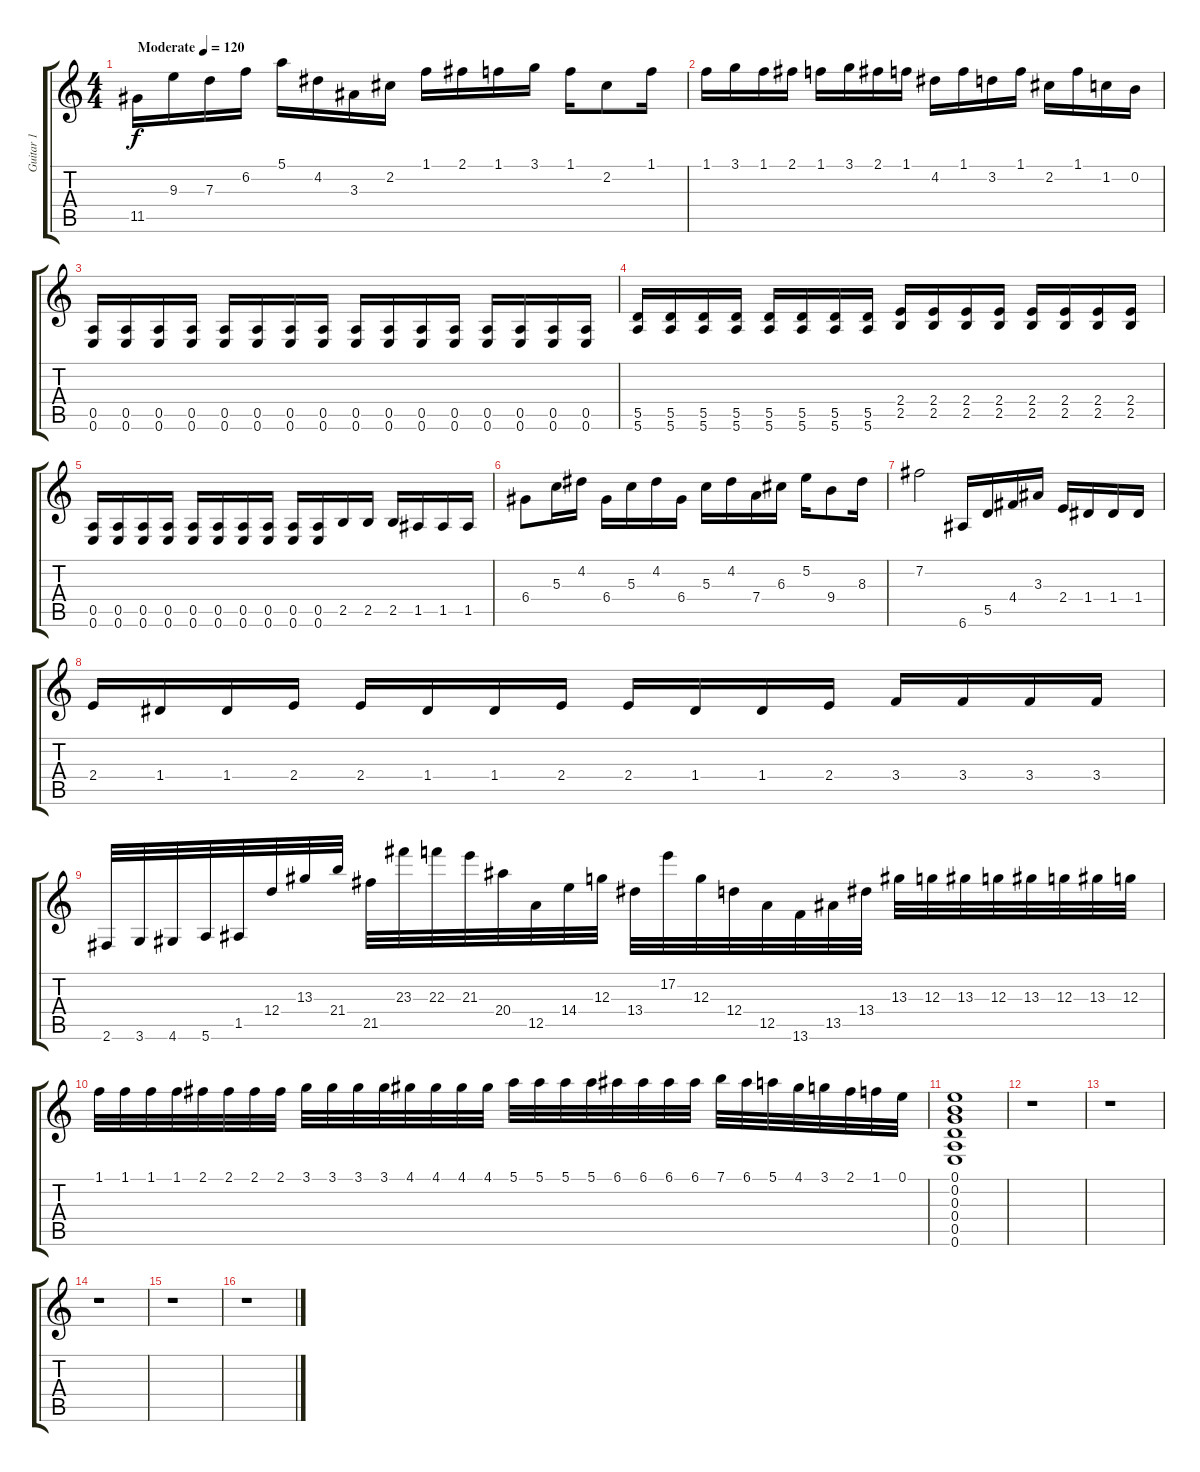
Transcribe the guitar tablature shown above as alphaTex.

\track ("Guitar 1" "Guitar 1") {instrument electricguitarjazz}
\staff {score tabs}
\tuning (E4 B3 G3 D3 A2 E2) {hide}
\ts (4 4)
\tempo (120 "Moderate")
\clef g2
\ks c
11.5.16{dy f instrument electricguitarjazz} 9.3.16 7.3.16 6.2.16 5.1.16 4.2.16 3.3.16 2.2.16 1.1.16 2.1.16 1.1.16 3.1.16 1.1.16 2.2.8 1.1.16 |
1.1.16 3.1.16 1.1.16 2.1.16 1.1.16 3.1.16 2.1.16 1.1.16 4.2.16 1.1.16 3.2.16 1.1.16 2.2.16 1.1.16 1.2.16 0.2.16 |
(0.5 0.6).16 (0.5 0.6).16 (0.5 0.6).16 (0.5 0.6).16 (0.5 0.6).16 (0.5 0.6).16 (0.5 0.6).16 (0.5 0.6).16 (0.5 0.6).16 (0.5 0.6).16 (0.5 0.6).16 (0.5 0.6).16 (0.5 0.6).16 (0.5 0.6).16 (0.5 0.6).16 (0.5 0.6).16 |
(5.5 5.6).16 (5.5 5.6).16 (5.5 5.6).16 (5.5 5.6).16 (5.5 5.6).16 (5.5 5.6).16 (5.5 5.6).16 (5.5 5.6).16 (2.4 2.5).16 (2.4 2.5).16 (2.4 2.5).16 (2.4 2.5).16 (2.4 2.5).16 (2.4 2.5).16 (2.4 2.5).16 (2.4 2.5).16 |
(0.5 0.6).16 (0.5 0.6).16 (0.5 0.6).16 (0.5 0.6).16 (0.5 0.6).16 (0.5 0.6).16 (0.5 0.6).16 (0.5 0.6).16 (0.5 0.6).16 (0.5 0.6).16 2.5.16 2.5.16 2.5.16 1.5.16 1.5.16 1.5.16 |
6.4.8 5.3.16 4.2.16 6.4.16 5.3.16 4.2.16 6.4.16 5.3.16 4.2.16 7.4.16 6.3.16 5.2.16 9.4.8 8.3.16 |
7.2.2 6.6.16 5.5.16 4.4.16 3.3.16 2.4.16 1.4.16 1.4.16 1.4.16 |
2.4.16 1.4.16 1.4.16 2.4.16 2.4.16 1.4.16 1.4.16 2.4.16 2.4.16 1.4.16 1.4.16 2.4.16 3.4.16 3.4.16 3.4.16 3.4.16 |
2.6.32 3.6.32 4.6.32 5.6.32 1.5.32 12.4.32 13.3.32 21.4.32 21.5.32 23.3.32 22.3.32 21.3.32 20.4.32 12.5.32 14.4.32 12.3.32 13.4.32 17.2.32 12.3.32 12.4.32 12.5.32 13.6.32 13.5.32 13.4.32 13.3.32 12.3.32 13.3.32 12.3.32 13.3.32 12.3.32 13.3.32 12.3.32 |
1.1.32 1.1.32 1.1.32 1.1.32 2.1.32 2.1.32 2.1.32 2.1.32 3.1.32 3.1.32 3.1.32 3.1.32 4.1.32 4.1.32 4.1.32 4.1.32 5.1.32 5.1.32 5.1.32 5.1.32 6.1.32 6.1.32 6.1.32 6.1.32 7.1.32 6.1.32 5.1.32 4.1.32 3.1.32 2.1.32 1.1.32 0.1.32 |
(0.1 0.2 0.3 0.4 0.5 0.6).1 |
r.1 |
r.1 |
r.1 |
r.1 |
r.1
